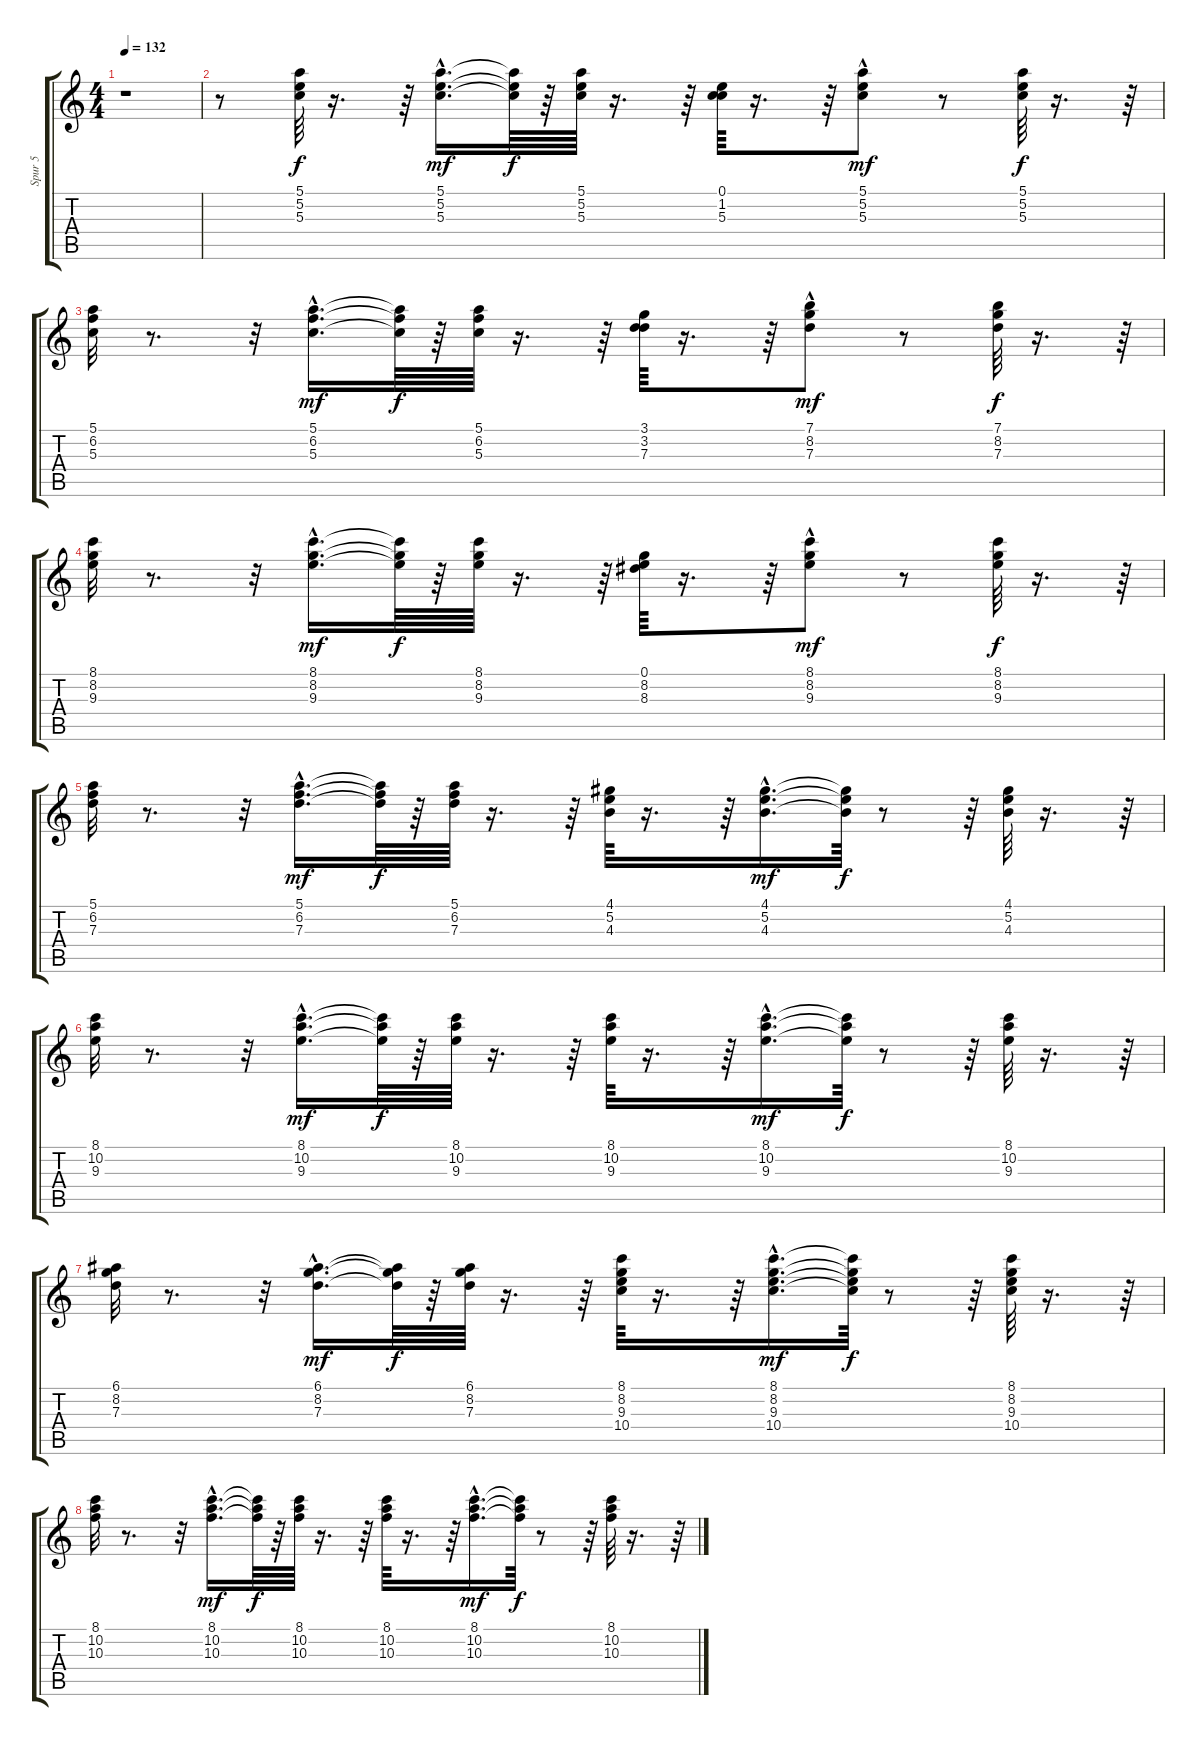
\track ("Spur 5" "Spur 5") {instrument overdrivenguitar}
\staff {score tabs}
\tuning (E4 B3 G3 D3 A2 E2) {hide}
\ts (4 4)
\tempo 132
\clef g2
\ks c
r.1{dy f} |
r.8 (5.1 5.2 5.3).64 r.16{d} r.64 (5.1{hac} 5.2{hac} 5.3{hac}).16{d dy mf} (5.1{t} 5.2{t} 5.3{t}).64{dy f} r.64 (5.1 5.2 5.3).64 r.16{d} r.64 (0.1 1.2 5.3).64 r.16{d} r.64 (5.1{hac} 5.2{hac} 5.3).8{dy mf} r.8 (5.1 5.2 5.3).64{dy f} r.16{d} r.64 |
(5.1 6.2 5.3).32 r.8{d} r.32 (5.1{hac} 6.2{hac} 5.3{hac}).16{d dy mf} (5.1{t} 6.2{t} 5.3{t}).64{dy f} r.64 (5.1 6.2 5.3).64 r.16{d} r.64 (3.1 3.2 7.3).64 r.16{d} r.64 (7.1{hac} 8.2{hac} 7.3).8{dy mf} r.8 (7.1 8.2 7.3).64{dy f} r.16{d} r.64 |
(8.1 8.2 9.3).32 r.8{d} r.32 (8.1{hac} 8.2{hac} 9.3{hac}).16{d dy mf} (8.1{t} 8.2{t} 9.3{t}).64{dy f} r.64 (8.1 8.2 9.3).64 r.16{d} r.64 (0.1 8.2 8.3).64 r.16{d} r.64 (8.1{hac} 8.2{hac} 9.3).8{dy mf} r.8 (8.1 8.2 9.3).64{dy f} r.16{d} r.64 |
(5.1 6.2 7.3).32 r.8{d} r.32 (5.1{hac} 6.2{hac} 7.3{hac}).16{d dy mf} (5.1{t} 6.2{t} 7.3{t}).64{dy f} r.64 (5.1 6.2 7.3).64 r.16{d} r.64 (4.1 5.2 4.3).64 r.16{d} r.64 (4.1{hac} 5.2{hac} 4.3{hac}).16{d dy mf} (4.1{t} 5.2{t} 4.3{t}).64{dy f} r.8 r.64 (4.1 5.2 4.3).64 r.16{d} r.64 |
(8.1 10.2 9.3).32 r.8{d} r.32 (8.1{hac} 10.2{hac} 9.3{hac}).16{d dy mf} (8.1{t} 10.2{t} 9.3{t}).64{dy f} r.64 (8.1 10.2 9.3).64 r.16{d} r.64 (8.1 10.2 9.3).64 r.16{d} r.64 (8.1{hac} 10.2{hac} 9.3{hac}).16{d dy mf} (8.1{t} 10.2{t} 9.3{t}).64{dy f} r.8 r.64 (8.1 10.2 9.3).64 r.16{d} r.64 |
(6.1 8.2 7.3).32 r.8{d} r.32 (6.1{hac} 8.2{hac} 7.3{hac}).16{d dy mf} (6.1{t} 8.2{t} 7.3{t}).64{dy f} r.64 (6.1 8.2 7.3).64 r.16{d} r.64 (8.1 8.2 9.3 10.4).64 r.16{d} r.64 (8.1{hac} 8.2{hac} 9.3{hac} 10.4{hac}).16{d dy mf} (8.1{t} 8.2{t} 9.3{t} 10.4{t}).64{dy f} r.8 r.64 (8.1 8.2 9.3 10.4).64 r.16{d} r.64 |
(8.1 10.2 10.3).32 r.8{d} r.32 (8.1{hac} 10.2{hac} 10.3{hac}).16{d dy mf} (8.1{t} 10.2{t} 10.3{t}).64{dy f} r.64 (8.1 10.2 10.3).64 r.16{d} r.64 (8.1 10.2 10.3).64 r.16{d} r.64 (8.1{hac} 10.2{hac} 10.3{hac}).16{d dy mf} (8.1{t} 10.2{t} 10.3{t}).64{dy f} r.8 r.64 (8.1 10.2 10.3).64 r.16{d} r.64
